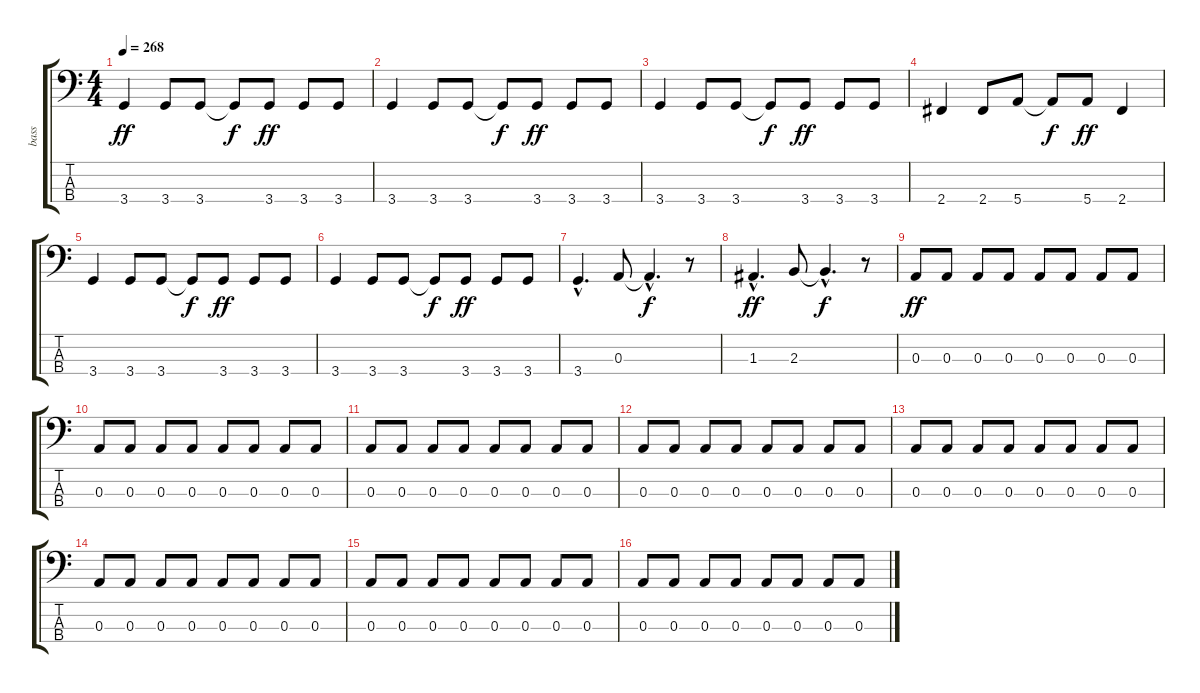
\track ("bass" "bass") {instrument slapbass1}
\staff {score tabs}
\tuning (G2 D2 A1 E1) {hide}
\ts (4 4)
\tempo 268
\clef f4
\ks c
3.4.4{dy ff} 3.4.8 3.4.8 3.4{t}.8{dy f} 3.4.8{dy ff} 3.4.8 3.4.8 |
3.4.4 3.4.8 3.4.8 3.4{t}.8{dy f} 3.4.8{dy ff} 3.4.8 3.4.8 |
3.4.4 3.4.8 3.4.8 3.4{t}.8{dy f} 3.4.8{dy ff} 3.4.8 3.4.8 |
2.4.4 2.4.8 5.4.8 5.4{t}.8{dy f} 5.4.8{dy ff} 2.4.4 |
3.4.4 3.4.8 3.4.8 3.4{t}.8{dy f} 3.4.8{dy ff} 3.4.8 3.4.8 |
3.4.4 3.4.8 3.4.8 3.4{t}.8{dy f} 3.4.8{dy ff} 3.4.8 3.4.8 |
3.4{hac}.4{d} 0.3.8 0.3{hac t}.4{d dy f} r.8 |
1.3{hac}.4{d dy ff} 2.3.8 2.3{hac t}.4{d dy f} r.8 |
0.3.8{dy ff} 0.3.8 0.3.8 0.3.8 0.3.8 0.3.8 0.3.8 0.3.8 |
0.3.8 0.3.8 0.3.8 0.3.8 0.3.8 0.3.8 0.3.8 0.3.8 |
0.3.8 0.3.8 0.3.8 0.3.8 0.3.8 0.3.8 0.3.8 0.3.8 |
0.3.8 0.3.8 0.3.8 0.3.8 0.3.8 0.3.8 0.3.8 0.3.8 |
0.3.8 0.3.8 0.3.8 0.3.8 0.3.8 0.3.8 0.3.8 0.3.8 |
0.3.8 0.3.8 0.3.8 0.3.8 0.3.8 0.3.8 0.3.8 0.3.8 |
0.3.8 0.3.8 0.3.8 0.3.8 0.3.8 0.3.8 0.3.8 0.3.8 |
0.3.8 0.3.8 0.3.8 0.3.8 0.3.8 0.3.8 0.3.8 0.3.8
